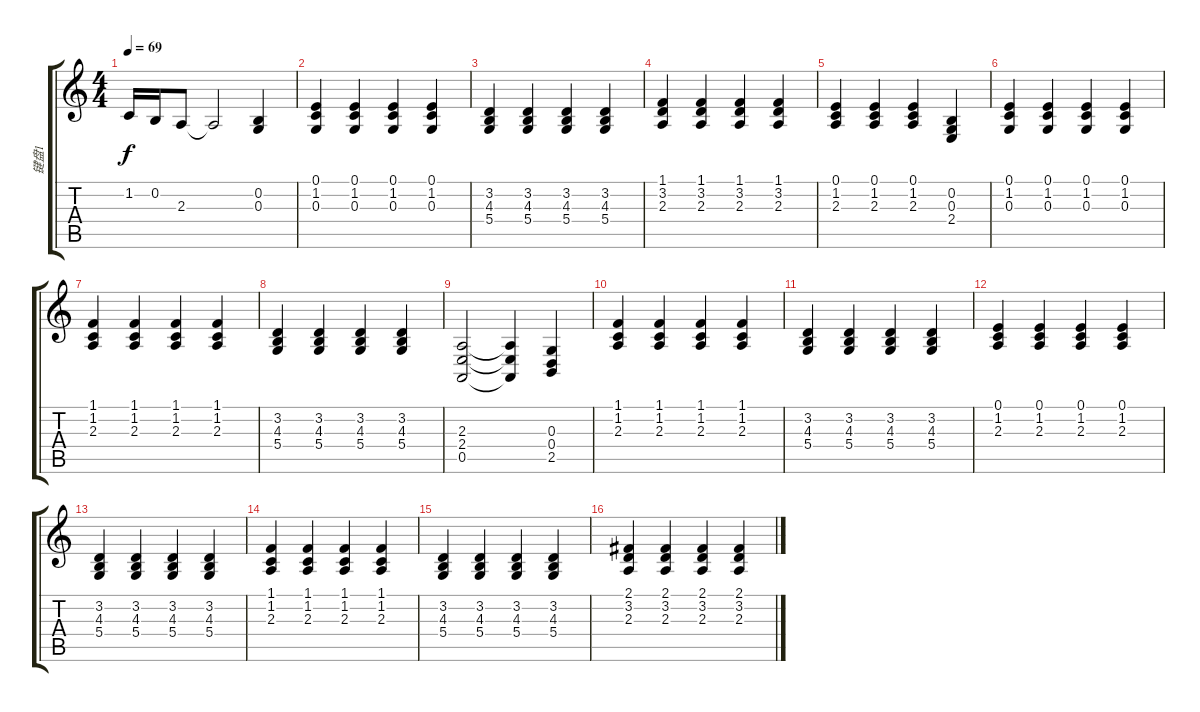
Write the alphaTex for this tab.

\track ("键盘1" "键盘1") {instrument electricpiano2}
\staff {score tabs}
\tuning (E4 B3 G3 D3 A2 E2) {hide}
\ts (4 4)
\tempo 69
\clef g2
\ks c
1.2.16{dy f} 0.2.16 2.3.8 2.3{t}.2 (0.2 0.3).4 |
(0.1 1.2 0.3).4 (0.1 1.2 0.3).4 (0.1 1.2 0.3).4 (0.1 1.2 0.3).4 |
(3.2 4.3 5.4).4 (3.2 4.3 5.4).4 (3.2 4.3 5.4).4 (3.2 4.3 5.4).4 |
(1.1 3.2 2.3).4 (1.1 3.2 2.3).4 (1.1 3.2 2.3).4 (1.1 3.2 2.3).4 |
(0.1 1.2 2.3).4 (0.1 1.2 2.3).4 (0.1 1.2 2.3).4 (0.2 0.3 2.4).4 |
(0.1 1.2 0.3).4 (0.1 1.2 0.3).4 (0.1 1.2 0.3).4 (0.1 1.2 0.3).4 |
(1.1 1.2 2.3).4 (1.1 1.2 2.3).4 (1.1 1.2 2.3).4 (1.1 1.2 2.3).4 |
(3.2 4.3 5.4).4 (3.2 4.3 5.4).4 (3.2 4.3 5.4).4 (3.2 4.3 5.4).4 |
(2.3 2.4 0.5).2 (2.3{t} 2.4{t} 0.5{t}).4 (0.3 0.4 2.5).4 |
(1.1 1.2 2.3).4 (1.1 1.2 2.3).4 (1.1 1.2 2.3).4 (1.1 1.2 2.3).4 |
(3.2 4.3 5.4).4 (3.2 4.3 5.4).4 (3.2 4.3 5.4).4 (3.2 4.3 5.4).4 |
(0.1 1.2 2.3).4 (0.1 1.2 2.3).4 (0.1 1.2 2.3).4 (0.1 1.2 2.3).4 |
(3.2 4.3 5.4).4 (3.2 4.3 5.4).4 (3.2 4.3 5.4).4 (3.2 4.3 5.4).4 |
(1.1 1.2 2.3).4 (1.1 1.2 2.3).4 (1.1 1.2 2.3).4 (1.1 1.2 2.3).4 |
(3.2 4.3 5.4).4 (3.2 4.3 5.4).4 (3.2 4.3 5.4).4 (3.2 4.3 5.4).4 |
(2.1 3.2 2.3).4 (2.1 3.2 2.3).4 (2.1 3.2 2.3).4 (2.1 3.2 2.3).4
